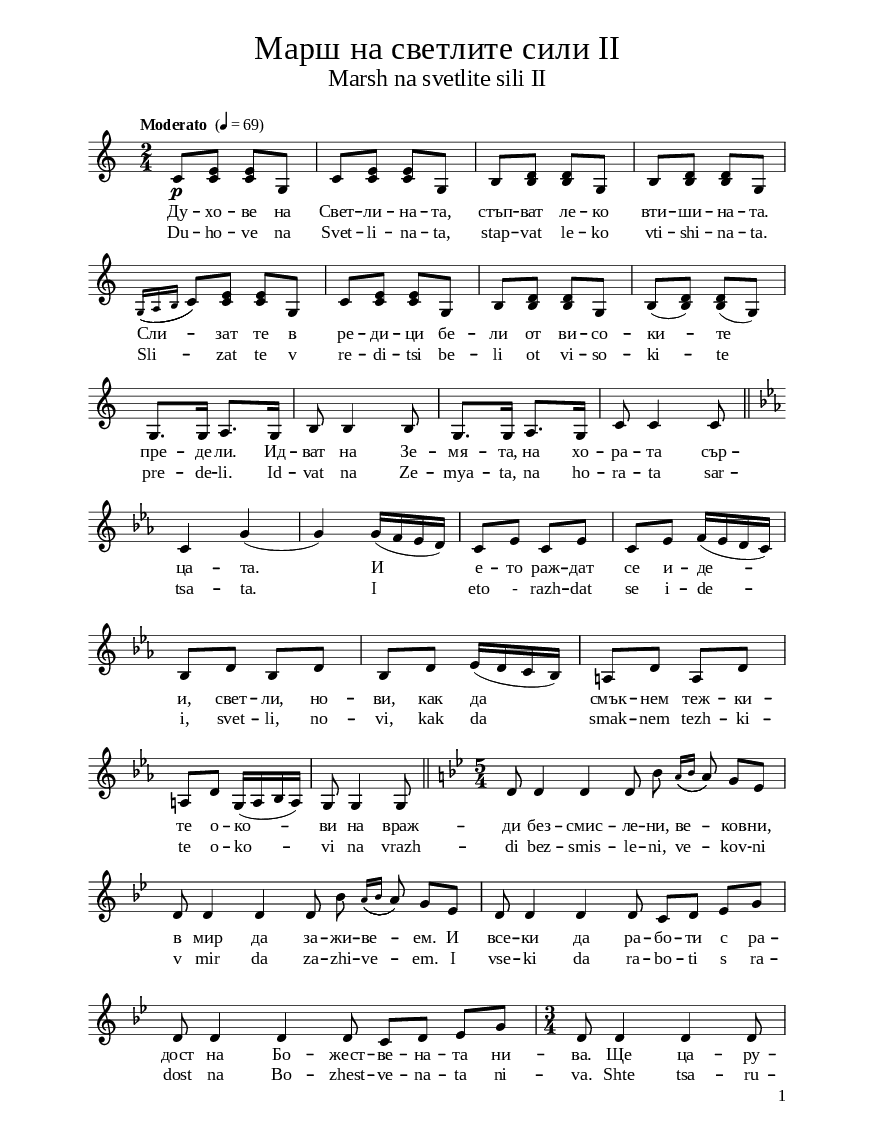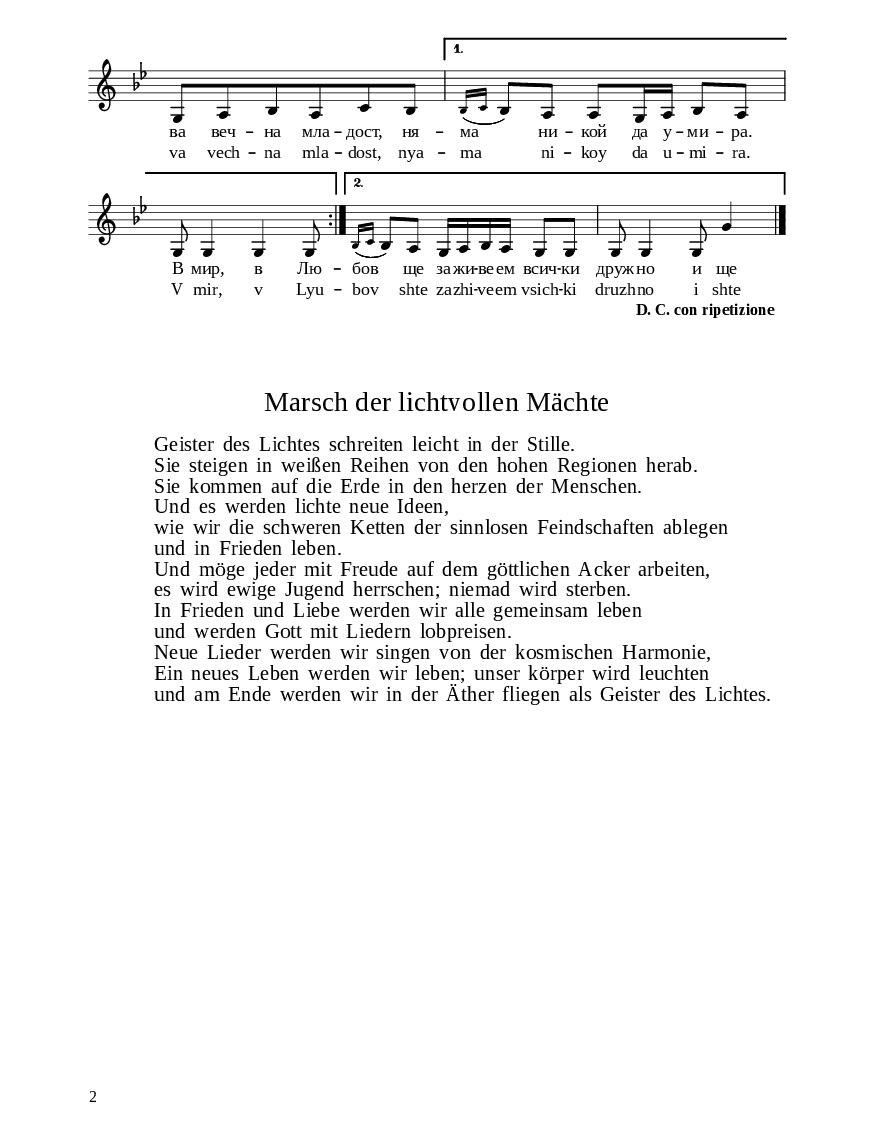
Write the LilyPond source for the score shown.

\version "2.22.1"

% include paper part and global functions
\include "include/globals.ily"

\bookpart {
  \include "include/bookpart-paper.ily"
  \score {
    \include "include/score-layout.ily"

    \new Voice \absolute {
      \clef treble
      \key c \major
      \time 2/4
      \tempoFunc "Moderato " 4 "69"
         c'8 \p <e'
      c'>8   <e'
      c'>8  g8 | % 2
      c'8  <e'
      c'>8  <e'
      c'>8  g8 | % 3
      b8  <d'
      b>8   <d'
      b>8 g8 | % 4
      b8  <d'
      b>8 <d'
      b>8 g8 \break | % 5
      \acciaccatura { g16 ( a16 b16 } c'8 ) <e'
      c'>8<e'
      c'>8 g8 | % 6
      c'8 <e'
      c'>8  <e'
      c'>8  g8 | % 7
      b8 <d'
      b>8<d'
      b>8 g8 | % 8
      b8 ( <d'
      b>8) <d'
      b>8 (g8) \break | % 9
      g8. g16 a8. g16 |
      b8 b4 b8 | % 11
      g8. g16 a8. g16 | % 12
      c'8 c'4 c'8 \break \bar "||"
      \key es \major c'4 g'4 (  | % 14
      g'4 ) g'16 ( f'16 es'16 d'16 ) | % 15
      c'8 es'8 c'8 es'8 | % 16
      c'8 es'8 f'16 ( es'16 d'16 c'16 ) \break | % 17
      bes8 d'8 bes8 d'8 | % 18
      bes8 d'8 es'16 ( d'16 c'16 bes16 ) | % 19
      a8 d'8 a8 d'8 \break |
      a8 d'8 g16 ( a16 bes16 a16 )   | % 21
      g8 g4 g8 \bar "||"
      | % 22
      \key bes \major \time 5/4
      \repeat volta 2 {
        d'8 d'4 d'4 d'8 bes'8 \acciaccatura { a'16 ( bes'16 } a'8 ) g'8
        es'8 \break | % 23
        d'8 d'4 d'4 d'8 bes'8 \acciaccatura { a'16 ( bes'16 } a'8 ) g'8
        es'8  | % 24
        d'8 d'4 d'4 d'8 c'8 d'8 es'8 g'8 \break | % 25
        d'8 d'4 d'4 d'8 c'8 d'8 es'8 g'8 | % 26
        \time 3/4  d'8 d'4 d'4 d'8 | % 27
        g8 a8 bes8 a8 c'8 bes8 |  % 28
      }

      \alternative {
        {
          \acciaccatura { bes16 ( c'16 } bes8 ) a8 a8 g16 a16 bes8 a8
          \break | % 29
          g8 g4 g4 g8     |
        }
        {
          \acciaccatura { bes16 ( c'16 } bes8 ) a8 g16 a16 bes16 a16 g8 g8 | % 31
          g8 g4 g8 g'4 \bar "|."
        }
      }


    }

    \addlyrics { Ду -- хо -- ве на Свет -- ли -- на -- та, стъп -- ват ле -- ко вти -- ши -- на -- та.

      Сли --  зат те в ре -- ди -- ци бе -- ли от ви -- со -- ки -- те пре -- де -- ли.

      Ид  -- ват на Зе -- мя -- та, на хо -- ра -- та сър -- ца -- та.

      И е -- то раж -- дат се и -- де -- и, свет --  ли, но -- ви,

      как да смък -- нем теж -- ки -- те о -- ко -- ви на

      враж -- ди без -- смис -- ле -- ни, ве -- ков -- ни, в мир да за -- жи -- ве -- ем.



      И все -- ки да ра -- бо -- ти с ра -- дост на Бо -- жест -- ве -- на -- та ни -- ва.

      Ще ца -- ру -- ва веч -- на мла -- дост, ня -- ма ни -- кой да у -- ми -- ра.

      В мир, в Лю -- бов ще за -- жи -- ве -- ем

      всич -- ки друж -- но и ще про -- сла -- вим Бо -- га с пе -- сен.


  
      Но -- ви пе -- сни ще за -- пе -- ем - за хар -- мо -- ния все -- мир -- на.

      Нов жи -- вот ще за -- жи -- ве -- ем... Тя -- ло -- то ни ще про -- свет -- не

      и на -- края ще по -- лит -- нем във е -- фи -- ра кат' ду -- хо -- ве на Свет -- ли -- на -- та.}
    \addlyrics {   Du -- ho -- ve na Svet -- li -- na -- ta, stap -- vat le -- ko vti -- shi -- na -- ta.

      Sli --  zat te v re -- di -- tsi be -- li ot vi -- so -- ki -- te pre -- de -- li.

      Id  -- vat na Ze -- mya -- ta, na ho -- ra -- ta sar -- tsa -- ta.

      I eto - razh -- dat se i -- de -- i, svet --  li, no -- vi,

      kak da smak -- nem tezh -- ki -- te o -- ko -- vi na

      vrazh -- di bez -- smis -- le -- ni, ve -- kov -- ni v mir da za -- zhi -- ve -- em.



      I vse -- ki da ra -- bo -- ti s ra -- dost na Bo -- zhest -- ve -- na -- ta ni -- va.

      Shte tsa -- ru -- va vech -- na mla -- dost, nya -- ma ni -- koy da u -- mi -- ra.

      V mir, v Lyu -- bov shte za -- zhi -- ve -- em

      vsich -- ki druzh -- no i shte pro -- sla -- vim Bo -- ga s pe -- sen.



      No -- vi pe -- sni shte za -- pe -- em - za har -- mo -- nia vse -- mir -- na.

      Nov zhi -- vot shte za -- zhi -- ve -- em... Tya -- lo -- to ni shte pro -- svet -- ne

      i na -- kraya shte po -- lit -- nem vav e -- fi -- ra kat' du -- ho -- ve na Svet -- li -- na -- ta.}

    \header {
      title = \titleFunc "Марш на светлите сили II" "Marsh na svetlite sili II"
    }

    \midi{}

  } % score

  \markup \dc-one "D. C. con ripetizione"
  \markup \empty-two


  % include foreign translation(s) of the song
  \version "2.24.0"

\markup \fill-line { \fontsize #deTitleFontSize "Marsch der lichtvollen Mächte" }
\markup \null
\markup \null
\markup \fontsize #deCoupletFontSize {
  \hspace #5
  \override #`(baseline-skip . ,deCoupletBaselineSkip)

  \column {

    \line { " "Geister des Lichtes schreiten leicht in der Stille. }

    \line { " "Sie steigen in weißen Reihen von den hohen Regionen herab. }

    \line { " "Sie kommen auf die Erde in den herzen der Menschen. }

    \line { " "Und es werden lichte neue Ideen, }

    \line { " "    wie wir die schweren Ketten der sinnlosen Feindschaften ablegen}
    \line { " "und in Frieden leben.  }

    \line {
      " "Und möge jeder mit Freude auf dem göttlichen Acker arbeiten,
    }
    \line { " "es wird ewige Jugend herrschen; niemad wird sterben. }

    \line { " "In Frieden und Liebe werden wir alle gemeinsam leben }

    \line { " "    und werden Gott mit Liedern lobpreisen.  }

    \line { " "Neue Lieder werden wir singen von der kosmischen Harmonie, }

    \line { " "Ein neues Leben werden wir leben; unser körper wird leuchten  }

    \line { " "und am Ende werden wir in der Äther fliegen als Geister des Lichtes.  }

  }
}


} % bookpart

% Più mosso
%
